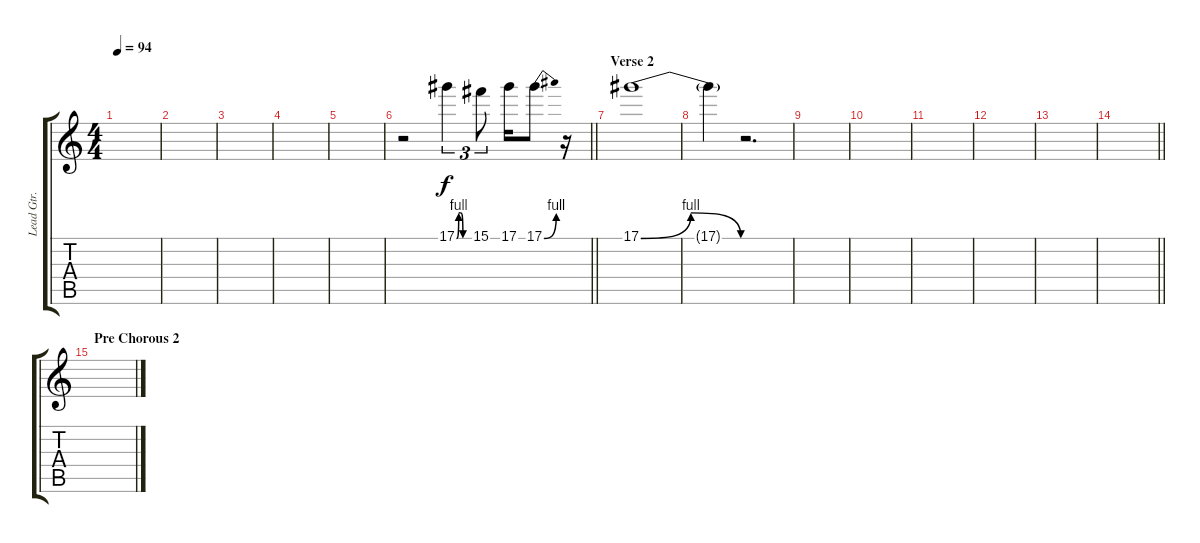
\track ("Lead Gtr." "Lead Gtr.") {instrument distortionguitar}
\staff {score tabs}
\tuning (Eb4 Bb3 Gb3 Db3 Ab2 Db2) {hide}
\ts (4 4)
\tempo 94
\clef g2
\ks c
|
|
|
|
|
\barLineRight lightlight
r.2 17.1{be (custom 0 0 10 4 20 4 30 0 60 0)}.4{tu (3 2)} 15.1.8{tu (3 2)} 17.1.16 17.1{be (bend 0 0 60 4)}.8 r.16 |
\section ("" "Verse 2")
17.1{be (bendrelease 0 0 5 4 50 4 60 0)}.1 |
17.1{t}.4 r.2{d} |
|
|
|
|
|
\barLineRight lightlight
|
\section ("" "Pre Chorous 2")
